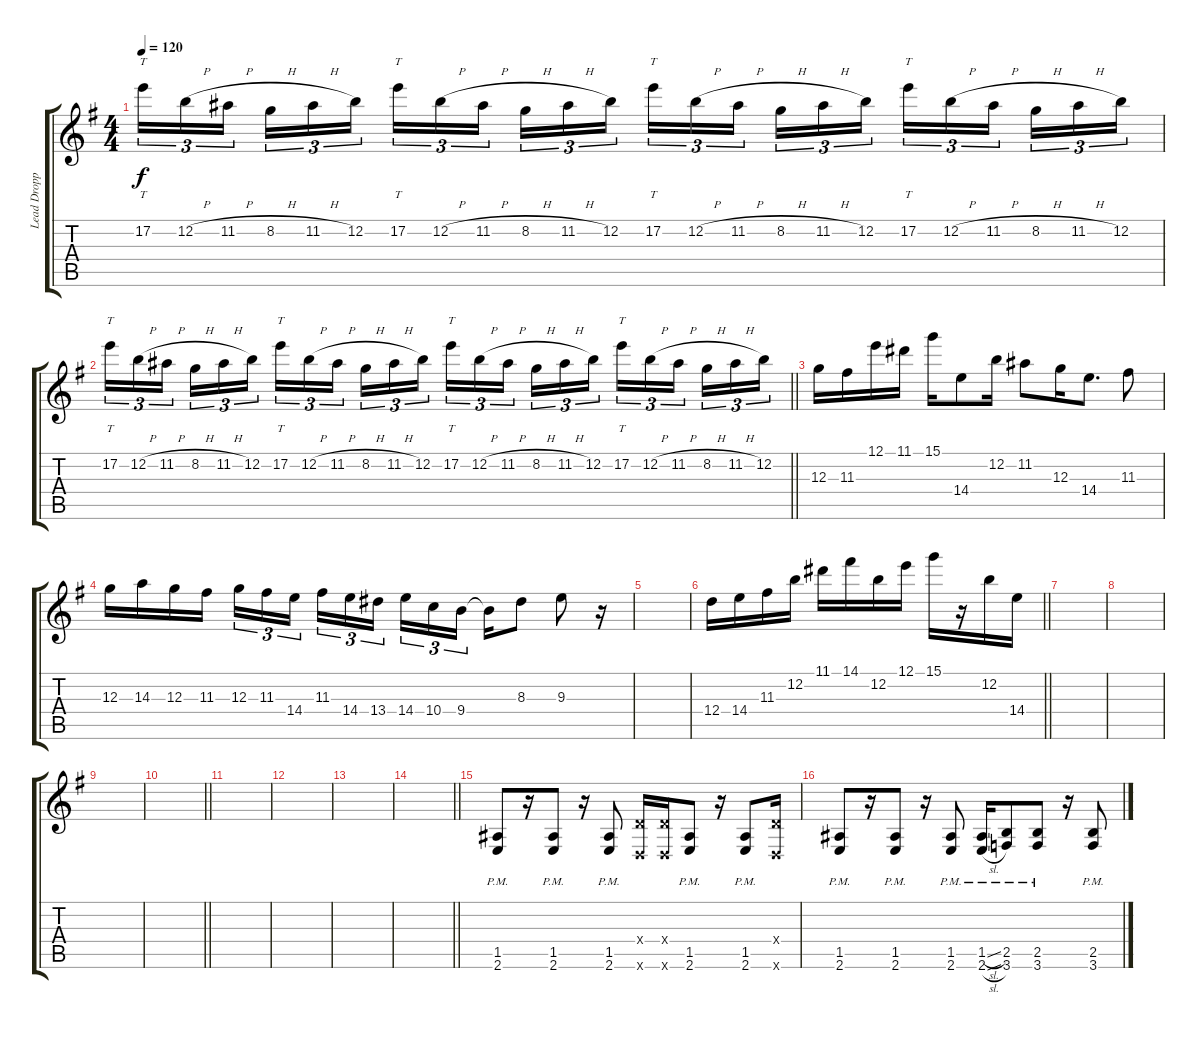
\track ("Lead Dropped D " "Lead Dropp") {instrument distortionguitar}
\staff {score tabs}
\tuning (E4 B3 G3 D3 A2 D2) {hide}
\ts (4 4)
\tempo 120
\clef g2
\ks eminor
17.2.16{tt tu (3 2) dy f} 12.2{h}.16{tu (3 2)} 11.2{h}.16{tu (3 2) beam splitsecondary} 8.2{h}.16{tu (3 2)} 11.2{h}.16{tu (3 2)} 12.2.16{tu (3 2)} 17.2.16{tt tu (3 2)} 12.2{h}.16{tu (3 2)} 11.2{h}.16{tu (3 2) beam splitsecondary} 8.2{h}.16{tu (3 2)} 11.2{h}.16{tu (3 2)} 12.2.16{tu (3 2)} 17.2.16{tt tu (3 2)} 12.2{h}.16{tu (3 2)} 11.2{h}.16{tu (3 2) beam splitsecondary} 8.2{h}.16{tu (3 2)} 11.2{h}.16{tu (3 2)} 12.2.16{tu (3 2)} 17.2.16{tt tu (3 2)} 12.2{h}.16{tu (3 2)} 11.2{h}.16{tu (3 2) beam splitsecondary} 8.2{h}.16{tu (3 2)} 11.2{h}.16{tu (3 2)} 12.2.16{tu (3 2)} |
\barLineRight lightlight
17.2.16{tt tu (3 2)} 12.2{h}.16{tu (3 2)} 11.2{h}.16{tu (3 2) beam splitsecondary} 8.2{h}.16{tu (3 2)} 11.2{h}.16{tu (3 2)} 12.2.16{tu (3 2)} 17.2.16{tt tu (3 2)} 12.2{h}.16{tu (3 2)} 11.2{h}.16{tu (3 2) beam splitsecondary} 8.2{h}.16{tu (3 2)} 11.2{h}.16{tu (3 2)} 12.2.16{tu (3 2)} 17.2.16{tt tu (3 2)} 12.2{h}.16{tu (3 2)} 11.2{h}.16{tu (3 2) beam splitsecondary} 8.2{h}.16{tu (3 2)} 11.2{h}.16{tu (3 2)} 12.2.16{tu (3 2)} 17.2.16{tt tu (3 2)} 12.2{h}.16{tu (3 2)} 11.2{h}.16{tu (3 2) beam splitsecondary} 8.2{h}.16{tu (3 2)} 11.2{h}.16{tu (3 2)} 12.2.16{tu (3 2)} |
12.3.16 11.3.16 12.1.16 11.1.16 15.1.16 14.4.8 12.2.16 11.2.8 12.3.16 14.4.8{d} 11.3.8 |
12.3.16 14.3.16 12.3.16 11.3.16 12.3.16{tu (3 2)} 11.3.16{tu (3 2)} 14.4.16{tu (3 2) beam splitsecondary} 11.3.16{tu (3 2)} 14.4.16{tu (3 2)} 13.4.16{tu (3 2)} 14.4.16{tu (3 2)} 10.4.16{tu (3 2)} 9.4.16{tu (3 2) beam splitsecondary} 9.4{t}.16 8.3.8 9.3.8 r.16 |
|
\barLineRight lightlight
12.4.16 14.4.16 11.3.16 12.2.16 11.1.16 14.1.16 12.2.16 12.1.16 15.1.16 r.16 12.2.16 14.4.16 |
\section ("" "")
|
|
|
\barLineRight lightlight
|
|
|
|
\barLineRight lightlight
|
(1.5{pm} 2.6{pm}).8{balance 0} r.16 (1.5{pm} 2.6{pm}).8 r.16 (1.5{pm} 2.6{pm}).8 (0.4{x} 0.6{x}).16 (0.4{x} 0.6{x}).16 (1.5{pm} 2.6{pm}).8 r.16 (1.5{pm} 2.6{pm}).8 (0.4{x} 0.6{x}).16 |
(1.5{pm} 2.6{pm}).8 r.16 (1.5{pm} 2.6{pm}).8 r.16 (1.5{pm} 2.6{pm}).8 (1.5{sl pm} 2.6{sl pm}).16 (2.5{pm} 3.6{pm}).8 (2.5{pm} 3.6{pm}).8 r.16 (2.5{ss pm} 3.6{ss pm}).8
